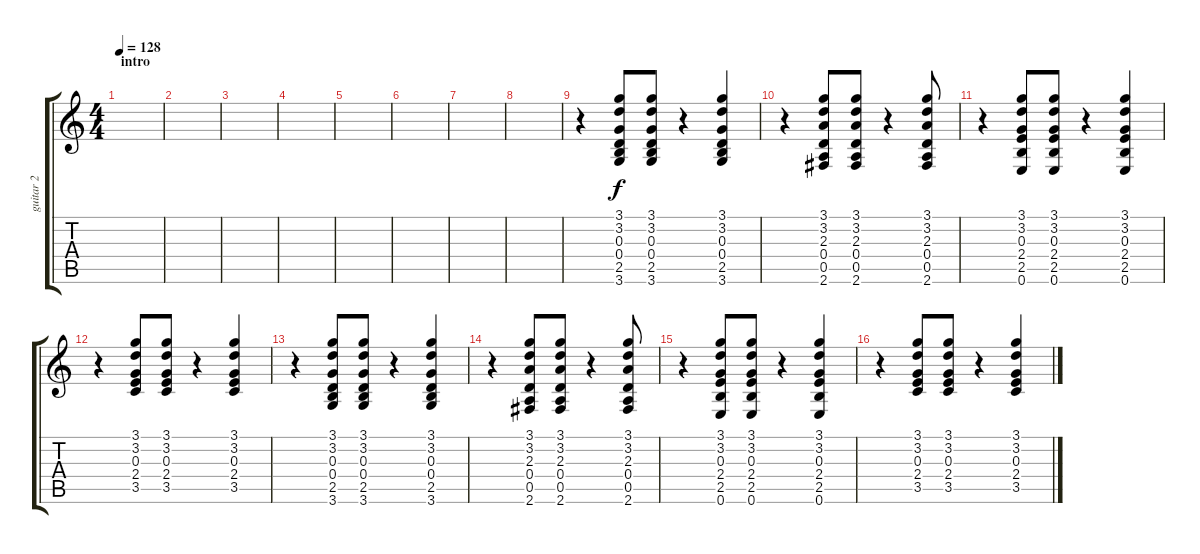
\track ("guitar 2" "guitar 2") {instrument distortionguitar}
\staff {score tabs}
\tuning (E4 B3 G3 D3 A2 E2) {hide}
\ts (4 4)
\section ("" "intro")
\tempo 128
\clef g2
\ks c
|
|
|
|
|
|
|
|
r.4 (3.1 3.2 0.3 0.4 2.5 3.6).8 (3.1 3.2 0.3 0.4 2.5 3.6).8 r.4 (3.1 3.2 0.3 0.4 2.5 3.6).4 |
r.4 (3.1 3.2 2.3 0.4 0.5 2.6).8 (3.1 3.2 2.3 0.4 0.5 2.6).8 r.4 (3.1 3.2 2.3 0.4 0.5 2.6).8 |
r.4 (3.1 3.2 0.3 2.4 2.5 0.6).8 (3.1 3.2 0.3 2.4 2.5 0.6).8 r.4 (3.1 3.2 0.3 2.4 2.5 0.6).4 |
r.4 (3.1 3.2 0.3 2.4 3.5).8 (3.1 3.2 0.3 2.4 3.5).8 r.4 (3.1 3.2 0.3 2.4 3.5).4 |
r.4 (3.1 3.2 0.3 0.4 2.5 3.6).8 (3.1 3.2 0.3 0.4 2.5 3.6).8 r.4 (3.1 3.2 0.3 0.4 2.5 3.6).4 |
r.4 (3.1 3.2 2.3 0.4 0.5 2.6).8 (3.1 3.2 2.3 0.4 0.5 2.6).8 r.4 (3.1 3.2 2.3 0.4 0.5 2.6).8 |
r.4 (3.1 3.2 0.3 2.4 2.5 0.6).8 (3.1 3.2 0.3 2.4 2.5 0.6).8 r.4 (3.1 3.2 0.3 2.4 2.5 0.6).4 |
r.4 (3.1 3.2 0.3 2.4 3.5).8 (3.1 3.2 0.3 2.4 3.5).8 r.4 (3.1 3.2 0.3 2.4 3.5).4
